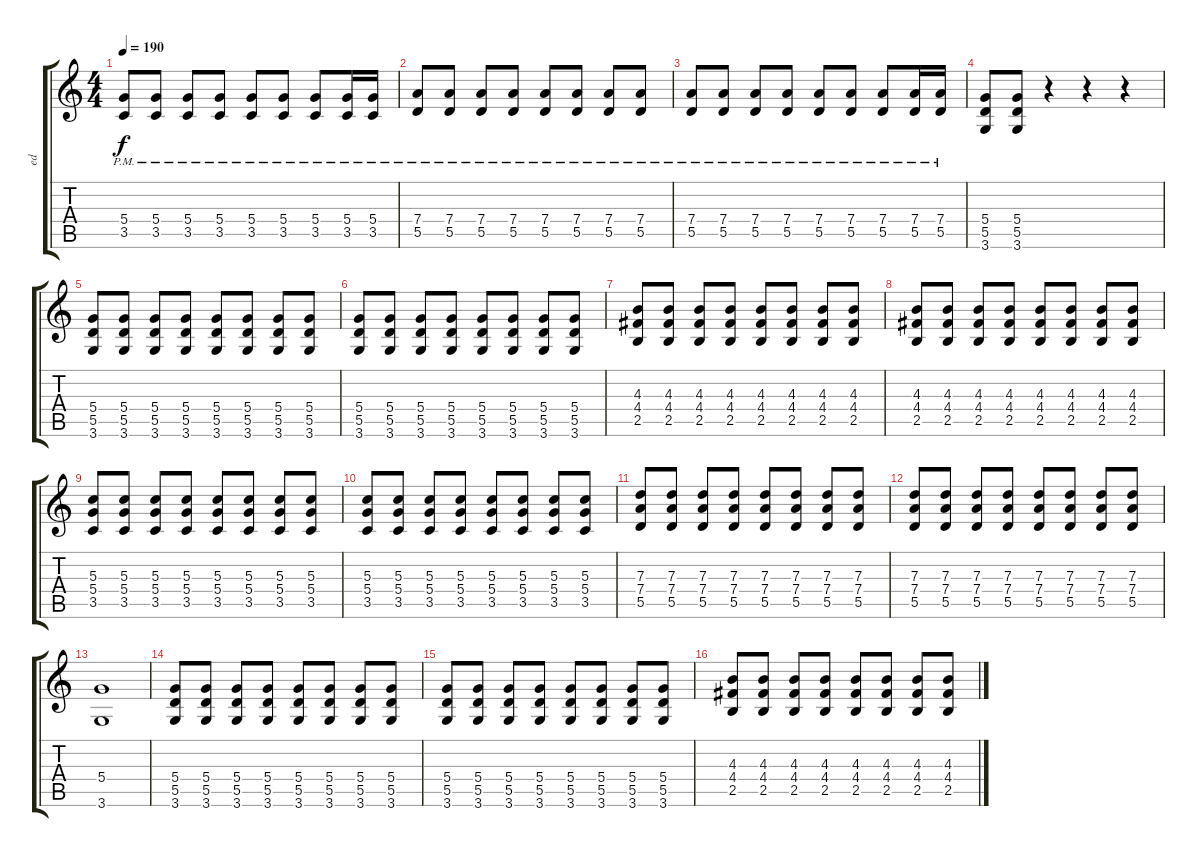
\track ("ed" "ed") {instrument distortionguitar}
\staff {score tabs}
\tuning (E4 B3 G3 D3 A2 E2) {hide}
\ts (4 4)
\tempo 190
\clef g2
\ks c
(5.4{pm} 3.5{pm}).8{dy f} (5.4{pm} 3.5{pm}).8 (5.4{pm} 3.5{pm}).8 (5.4{pm} 3.5{pm}).8 (5.4{pm} 3.5{pm}).8 (5.4{pm} 3.5{pm}).8 (5.4{pm} 3.5{pm}).8 (5.4{pm} 3.5{pm}).16 (5.4{pm} 3.5{pm}).16 |
(7.4{pm} 5.5{pm}).8 (7.4{pm} 5.5{pm}).8 (7.4{pm} 5.5{pm}).8 (7.4{pm} 5.5{pm}).8 (7.4{pm} 5.5{pm}).8 (7.4{pm} 5.5{pm}).8 (7.4{pm} 5.5{pm}).8 (7.4{pm} 5.5{pm}).8 |
(7.4{pm} 5.5{pm}).8 (7.4{pm} 5.5{pm}).8 (7.4{pm} 5.5{pm}).8 (7.4{pm} 5.5{pm}).8 (7.4{pm} 5.5{pm}).8 (7.4{pm} 5.5{pm}).8 (7.4{pm} 5.5{pm}).8 (7.4{pm} 5.5{pm}).16 (7.4{pm} 5.5{pm}).16 |
(5.4 5.5 3.6).8 (5.4 5.5 3.6).8 r.4 r.4 r.4 |
(5.4 5.5 3.6).8 (5.4 5.5 3.6).8 (5.4 5.5 3.6).8 (5.4 5.5 3.6).8 (5.4 5.5 3.6).8 (5.4 5.5 3.6).8 (5.4 5.5 3.6).8 (5.4 5.5 3.6).8 |
(5.4 5.5 3.6).8 (5.4 5.5 3.6).8 (5.4 5.5 3.6).8 (5.4 5.5 3.6).8 (5.4 5.5 3.6).8 (5.4 5.5 3.6).8 (5.4 5.5 3.6).8 (5.4 5.5 3.6).8 |
(4.3 4.4 2.5).8 (4.3 4.4 2.5).8 (4.3 4.4 2.5).8 (4.3 4.4 2.5).8 (4.3 4.4 2.5).8 (4.3 4.4 2.5).8 (4.3 4.4 2.5).8 (4.3 4.4 2.5).8 |
(4.3 4.4 2.5).8 (4.3 4.4 2.5).8 (4.3 4.4 2.5).8 (4.3 4.4 2.5).8 (4.3 4.4 2.5).8 (4.3 4.4 2.5).8 (4.3 4.4 2.5).8 (4.3 4.4 2.5).8 |
(5.3 5.4 3.5).8 (5.3 5.4 3.5).8 (5.3 5.4 3.5).8 (5.3 5.4 3.5).8 (5.3 5.4 3.5).8 (5.3 5.4 3.5).8 (5.3 5.4 3.5).8 (5.3 5.4 3.5).8 |
(5.3 5.4 3.5).8 (5.3 5.4 3.5).8 (5.3 5.4 3.5).8 (5.3 5.4 3.5).8 (5.3 5.4 3.5).8 (5.3 5.4 3.5).8 (5.3 5.4 3.5).8 (5.3 5.4 3.5).8 |
(7.3 7.4 5.5).8 (7.3 7.4 5.5).8 (7.3 7.4 5.5).8 (7.3 7.4 5.5).8 (7.3 7.4 5.5).8 (7.3 7.4 5.5).8 (7.3 7.4 5.5).8 (7.3 7.4 5.5).8 |
(7.3 7.4 5.5).8 (7.3 7.4 5.5).8 (7.3 7.4 5.5).8 (7.3 7.4 5.5).8 (7.3 7.4 5.5).8 (7.3 7.4 5.5).8 (7.3 7.4 5.5).8 (7.3 7.4 5.5).8 |
(5.4 3.6).1 |
(5.4 5.5 3.6).8 (5.4 5.5 3.6).8 (5.4 5.5 3.6).8 (5.4 5.5 3.6).8 (5.4 5.5 3.6).8 (5.4 5.5 3.6).8 (5.4 5.5 3.6).8 (5.4 5.5 3.6).8 |
(5.4 5.5 3.6).8 (5.4 5.5 3.6).8 (5.4 5.5 3.6).8 (5.4 5.5 3.6).8 (5.4 5.5 3.6).8 (5.4 5.5 3.6).8 (5.4 5.5 3.6).8 (5.4 5.5 3.6).8 |
(4.3 4.4 2.5).8 (4.3 4.4 2.5).8 (4.3 4.4 2.5).8 (4.3 4.4 2.5).8 (4.3 4.4 2.5).8 (4.3 4.4 2.5).8 (4.3 4.4 2.5).8 (4.3 4.4 2.5).8
